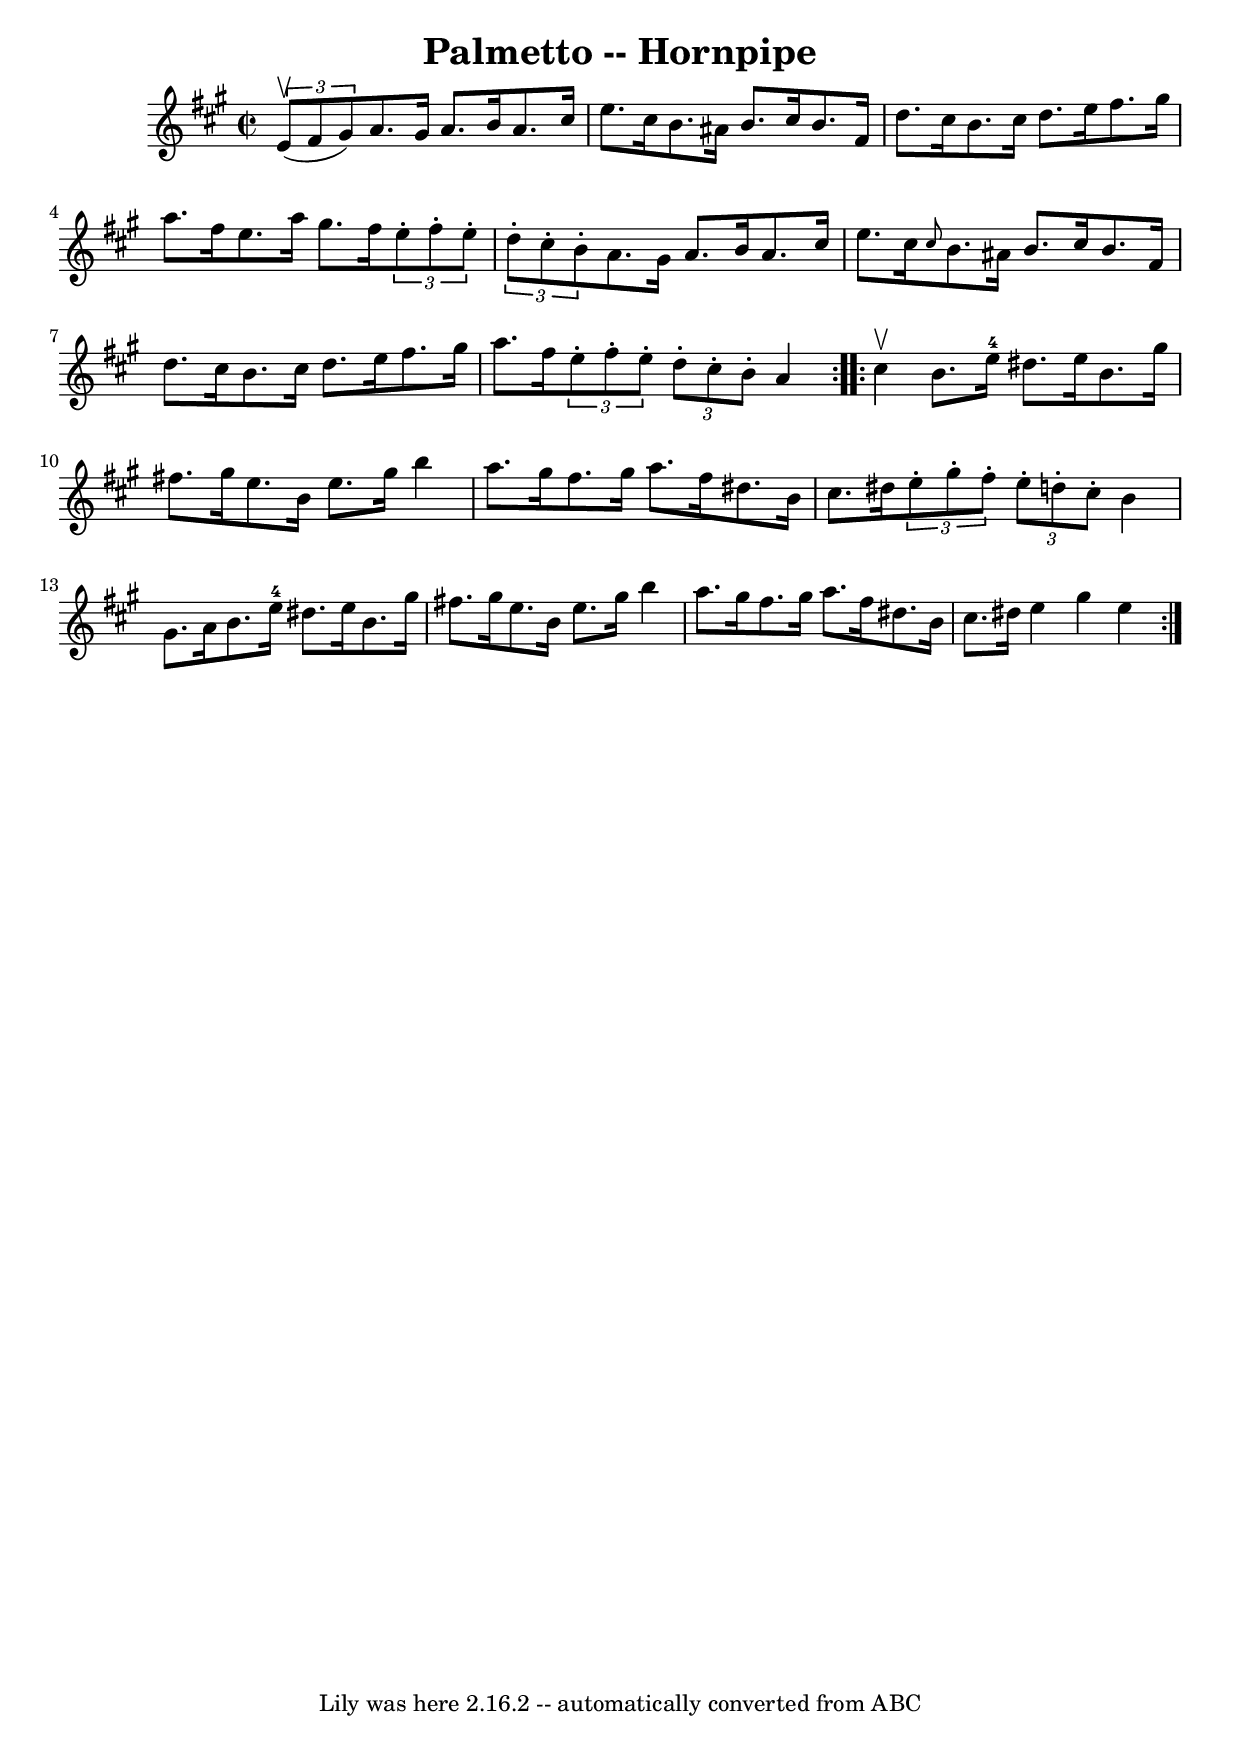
\version "2.7.40"
\include "Mammoth.ily"
\header {
	book = "Cole's 1000 Fiddle Tunes"
	crossRefNumber = "1"
	footnotes = ""
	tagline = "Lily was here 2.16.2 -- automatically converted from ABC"
	title = "Palmetto -- Hornpipe"
}
voicedefault =  {
\set Score.defaultBarType = "empty"

\repeat volta 2 {
\override Staff.TimeSignature #'style = #'C
 \time 2/2 \key a \major   \times 2/3 { e'8 (^\upbow fis'8 gis'8) } 
|
 a'8. gis'16 a'8. b'16 a'8. cis''16 e''8.    
cis''16  |
 b'8. ais'16 b'8. cis''16 b'8. fis'16    
d''8. cis''16  |
 b'8. cis''16 d''8. e''16 fis''8.    
gis''16 a''8. fis''16  |
 e''8. a''16 gis''8. fis''16    
\times 2/3 { e''8 -. fis''8 -. e''8 -. }   \times 2/3 { d''8 -.   
cis''8 -. b'8 -. } |
 a'8. gis'16 a'8. b'16 a'8.    
cis''16 e''8. cis''16  |
 \grace { cis''8  } b'8. ais'16    
b'8. cis''16 b'8. fis'16 d''8. cis''16  |
 b'8.    
cis''16 d''8. e''16 fis''8. gis''16 a''8. fis''16  |
 
\times 2/3 { e''8 -. fis''8 -. e''8 -. }   \times 2/3 { d''8 -.   
cis''8 -. b'8 -. } a'4  }     \repeat volta 2 { cis''4^\upbow |
   
b'8. e''16-4 dis''8. e''16 b'8. gis''16 fis''!8.    
gis''16  |
 e''8. b'16 e''8. gis''16 b''4 a''8.    
gis''16  |
 fis''8. gis''16 a''8. fis''16 dis''8. b'16 
 cis''8. dis''!16  |
 \times 2/3 { e''8 -. gis''8 -. fis''8 -. 
}   \times 2/3 { e''8 -. d''8 -. cis''8 -. } b'4 gis'8. a'16  
|
 b'8. e''16-4 dis''8. e''16 b'8. gis''16      
fis''!8. gis''16  |
 e''8. b'16 e''8. gis''16 b''4    
a''8. gis''16  |
 fis''8. gis''16 a''8. fis''16    
dis''8. b'16 cis''8. dis''16  |
 e''4 gis''4 e''4  }   
}

\score{
    <<

	\context Staff="default"
	{
	    \voicedefault 
	}

    >>
	\layout {
	}
	\midi {}
}
